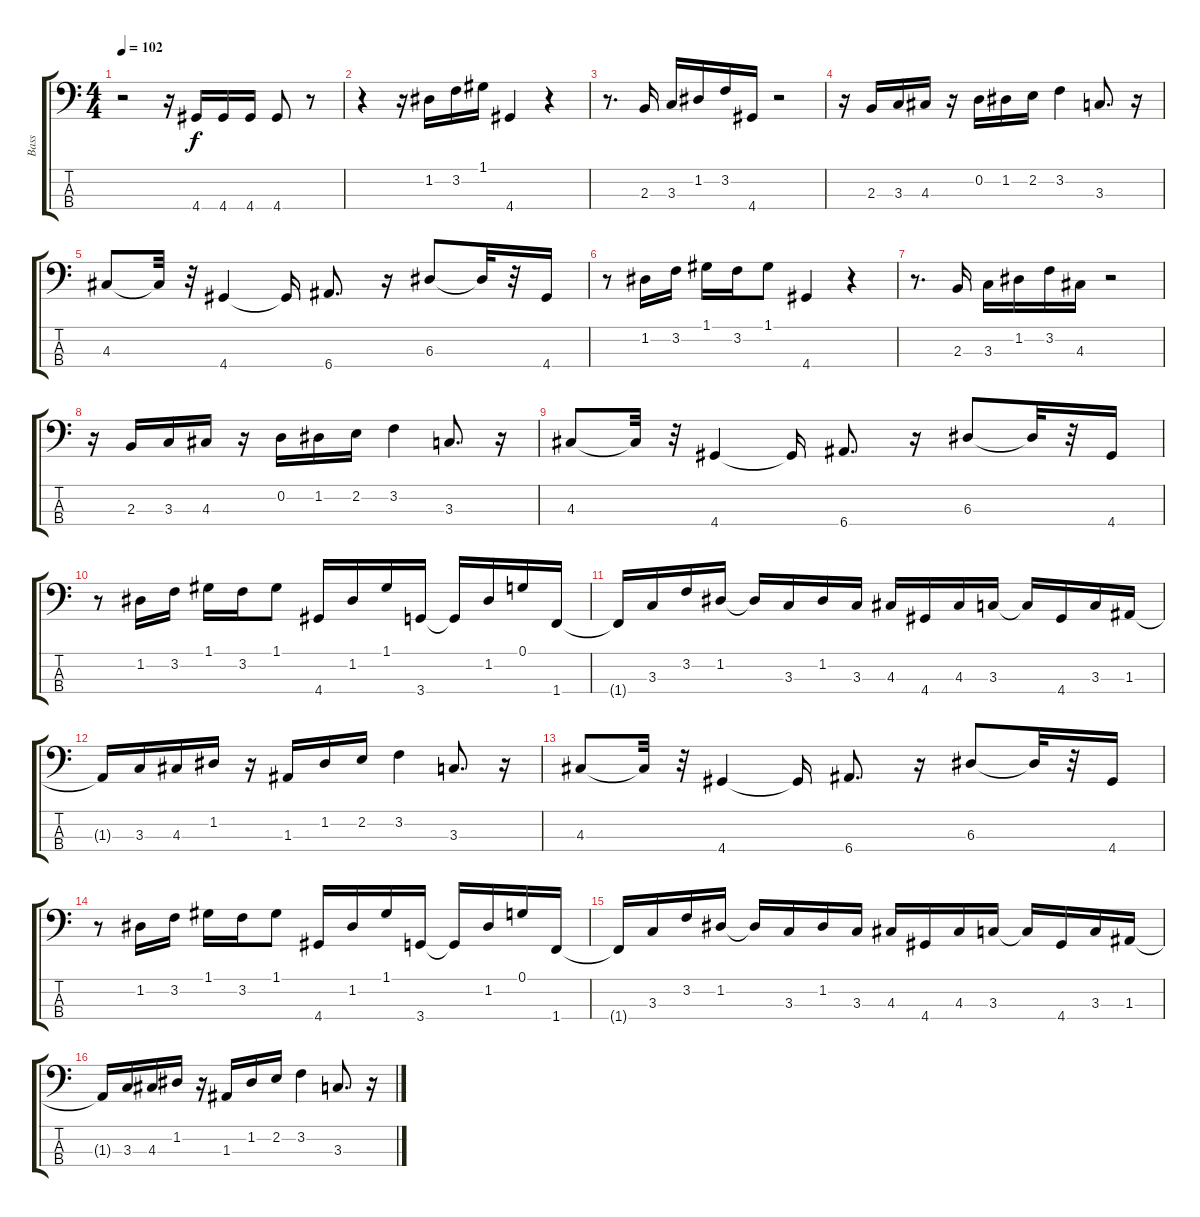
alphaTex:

\track ("Bass" "Bass") {instrument electricbassfinger}
\staff {score tabs}
\tuning (G2 D2 A1 E1) {hide}
\ts (4 4)
\tempo 102
\clef f4
\ks c
r.2{dy f} r.16 4.4.16 4.4.16 4.4.16 4.4.8 r.8 |
r.4 r.16 1.2.16 3.2.16 1.1.16 4.4.4 r.4 |
r.8{d} 2.3.16 3.3.16 1.2.16 3.2.16 4.4.16 r.2 |
r.16 2.3.16 3.3.16 4.3.16 r.16 0.2.16 1.2.16 2.2.16 3.2.4 3.3.8{d} r.16 |
4.3.8 4.3{t}.32 r.32 4.4.4 4.4{t}.16 6.4.8{d} r.16 6.3.8 6.3{t}.32 r.32 4.4.16 |
r.8 1.2.16 3.2.16 1.1.16 3.2.16 1.1.8 4.4.4 r.4 |
r.8{d} 2.3.16 3.3.16 1.2.16 3.2.16 4.3.16 r.2 |
r.16 2.3.16 3.3.16 4.3.16 r.16 0.2.16 1.2.16 2.2.16 3.2.4 3.3.8{d} r.16 |
4.3.8 4.3{t}.32 r.32 4.4.4 4.4{t}.16 6.4.8{d} r.16 6.3.8 6.3{t}.32 r.32 4.4.16 |
r.8 1.2.16 3.2.16 1.1.16 3.2.16 1.1.8 4.4.16 1.2.16 1.1.16 3.4.16 3.4{t}.16 1.2.16 0.1.16 1.4.16 |
1.4{t}.16 3.3.16 3.2.16 1.2.16 1.2{t}.16 3.3.16 1.2.16 3.3.16 4.3.16 4.4.16 4.3.16 3.3.16 3.3{t}.16 4.4.16 3.3.16 1.3.16 |
1.3{t}.16 3.3.16 4.3.16 1.2.16 r.16 1.3.16 1.2.16 2.2.16 3.2.4 3.3.8{d} r.16 |
4.3.8 4.3{t}.32 r.32 4.4.4 4.4{t}.16 6.4.8{d} r.16 6.3.8 6.3{t}.32 r.32 4.4.16 |
r.8 1.2.16 3.2.16 1.1.16 3.2.16 1.1.8 4.4.16 1.2.16 1.1.16 3.4.16 3.4{t}.16 1.2.16 0.1.16 1.4.16 |
1.4{t}.16 3.3.16 3.2.16 1.2.16 1.2{t}.16 3.3.16 1.2.16 3.3.16 4.3.16 4.4.16 4.3.16 3.3.16 3.3{t}.16 4.4.16 3.3.16 1.3.16 |
1.3{t}.16 3.3.16 4.3.16 1.2.16 r.16 1.3.16 1.2.16 2.2.16 3.2.4 3.3.8{d} r.16
